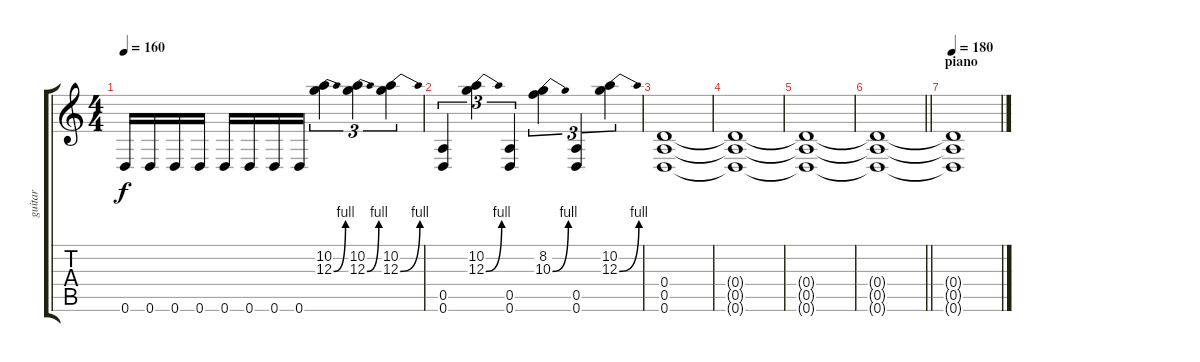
\track ("guitar" "guitar") {instrument distortionguitar}
\staff {score tabs}
\tuning (E4 B3 G3 D3 A2 D2) {hide}
\ts (4 4)
\tempo 160
\clef g2
\ks c
0.6.16{dy f} 0.6.16 0.6.16 0.6.16 0.6.16 0.6.16 0.6.16 0.6.16 (10.2 12.3{be (bend 0 0 60 4)}).4{tu (3 2)} (10.2 12.3{be (bend 0 0 60 4)}).4{tu (3 2)} (10.2 12.3{be (bend 0 0 60 4)}).4{tu (3 2)} |
(0.5 0.6).4{tu (3 2)} (10.2 12.3{be (bend 0 0 60 4)}).4{tu (3 2)} (0.5 0.6).4{tu (3 2)} (8.2 10.3{be (bend 0 0 60 4)}).4{tu (3 2)} (0.5 0.6).4{tu (3 2)} (10.2 12.3{be (bend 0 0 60 4)}).4{tu (3 2)} |
(0.4 0.5 0.6).1 |
(0.4{t} 0.5{t} 0.6{t}).1 |
(0.4{t} 0.5{t} 0.6{t}).1 |
\barLineRight lightlight
(0.4{t} 0.5{t} 0.6{t}).1 |
\section ("" "piano")
\tempo 180
(0.4{t} 0.5{t} 0.6{t}).1
